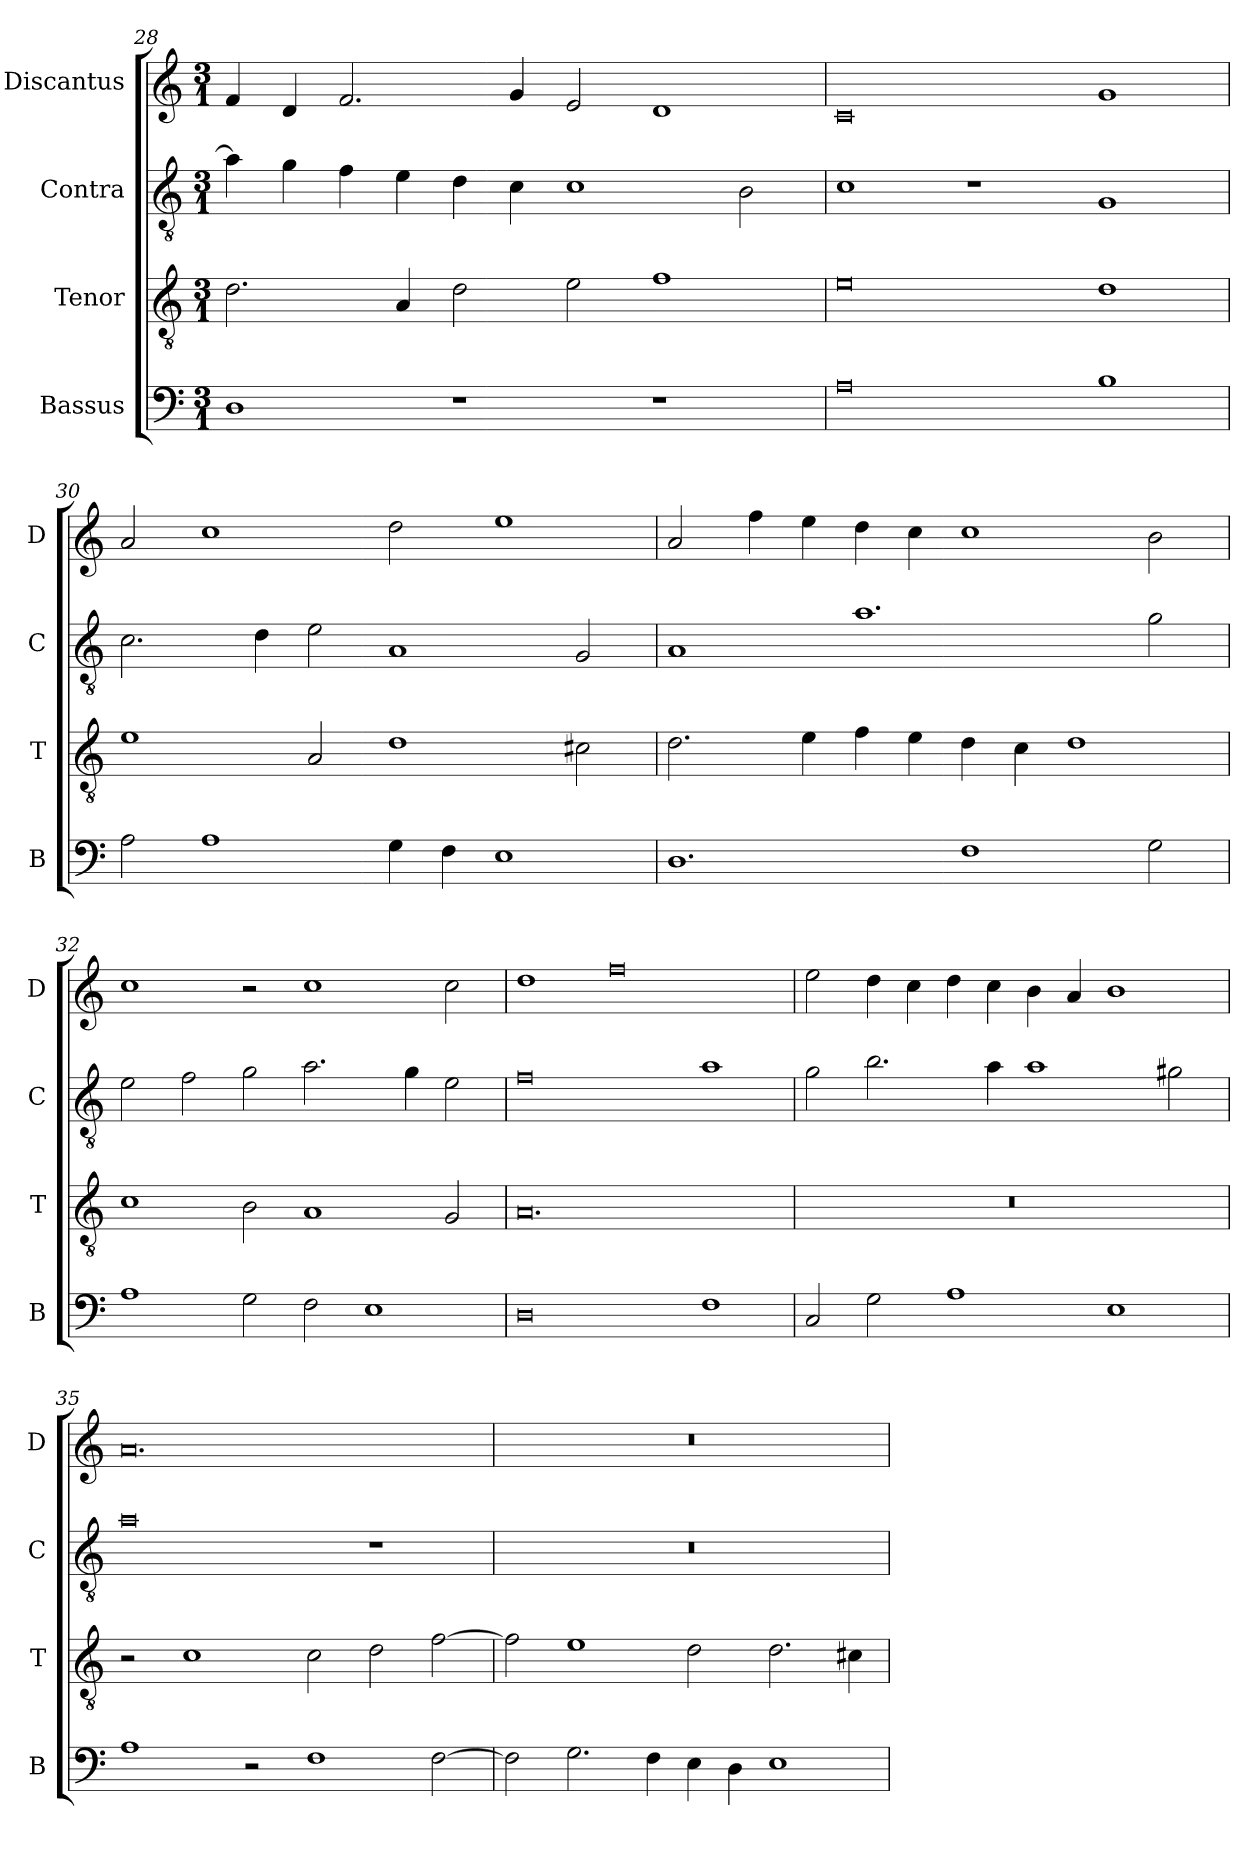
**kern	**kern	**kern	**kern
*part4	*part3	*part2	*part1
*staff4	*staff3	*staff2	*staff1
*I"Bassus	*I"Tenor	*I"Contra	*I"Discantus
*I'B	*I'T	*I'C	*I'D
*clefF4	*clefGv2	*clefGv2	*clefG2
*k[]	*k[]	*k[]	*k[]
*M3/1	*M3/1	*M3/1	*M3/1
=28	=28	=28	=28
1D	2.d\	4a\]	4f/
.	.	4g\	4d/
.	.	4f\	2.f/
.	4A/	4e\	.
1r	2d\	4d\	.
.	.	4c\	4g/
.	2e\	1c	2e/
1r	1f	.	1d
.	.	2B\	.
=29	=29	=29	=29
0A	0e	1c	0c
.	.	1r	.
1B	1d	1G	1g
=30	=30	=30	=30
2A\	1e	2.c\	2a/
1A	.	.	1cc
.	.	4d\	.
.	2A/	2e\	.
4G\	1d	1A	2dd\
4F\	.	.	.
1E	.	.	1ee
.	2c#X\	2G/	.
=31	=31	=31	=31
1.D	2.d\	1A	2a/
.	.	.	4ff\
.	4e\	.	4ee\
.	4f\	1.a	4dd\
.	4e\	.	4cc\
1F	4d\	.	1cc
.	4c\	.	.
.	1d	.	.
2G\	.	2g\	2b\
=32	=32	=32	=32
1A	1c	2e\	1cc
.	.	2f\	.
2G\	2B\	2g\	2r
2F\	1A	2.a\	1cc
1E	.	.	.
.	.	4g\	.
.	2G/	2e\	2cc\
=33	=33	=33	=33
0D	0.A	0f	1dd
.	.	.	0ff
1F	.	1a	.
=34	=34	=34	=34
2C/	0.r	2g\	2ee\
2G\	.	2.b\	4dd\
.	.	.	4cc\
1A	.	.	4dd\
.	.	4a\	4cc\
.	.	1a	4b\
.	.	.	4a/
1E	.	.	1b
.	.	2g#X\	.
=35	=35	=35	=35
1A	2r	0a	0.a
.	1c	.	.
2r	.	.	.
1F	2c\	.	.
.	2d\	1r	.
[2F\	[2f\	.	.
=36	=36	=36	=36
2F\]	2f\]	0.r	0.r
2.G\	1e	.	.
4F\	.	.	.
4E\	2d\	.	.
4D\	.	.	.
1E	2.d\	.	.
.	4c#X\	.	.
=	=	=	=
*-	*-	*-	*-
